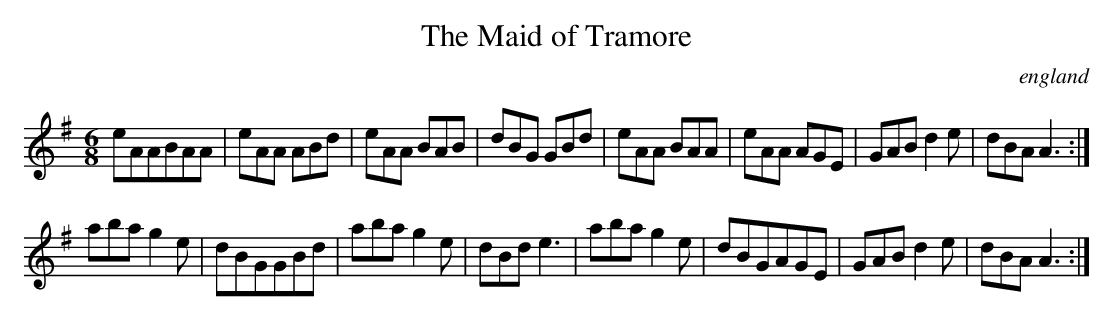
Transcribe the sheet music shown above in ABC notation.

X:1
T:Maid of Tramore, The
O:england
M:6/8
E:6
K:ADor
eAABAA|eAA ABd|eAA BAB|dBG GBd|eAA BAA|eAA AGE|GABd2e|dBAA3:|
abag2e|dBGGBd|abag2e|dBde3|abag2e|dBGAGE|GAB d2e|dBA A3:|
